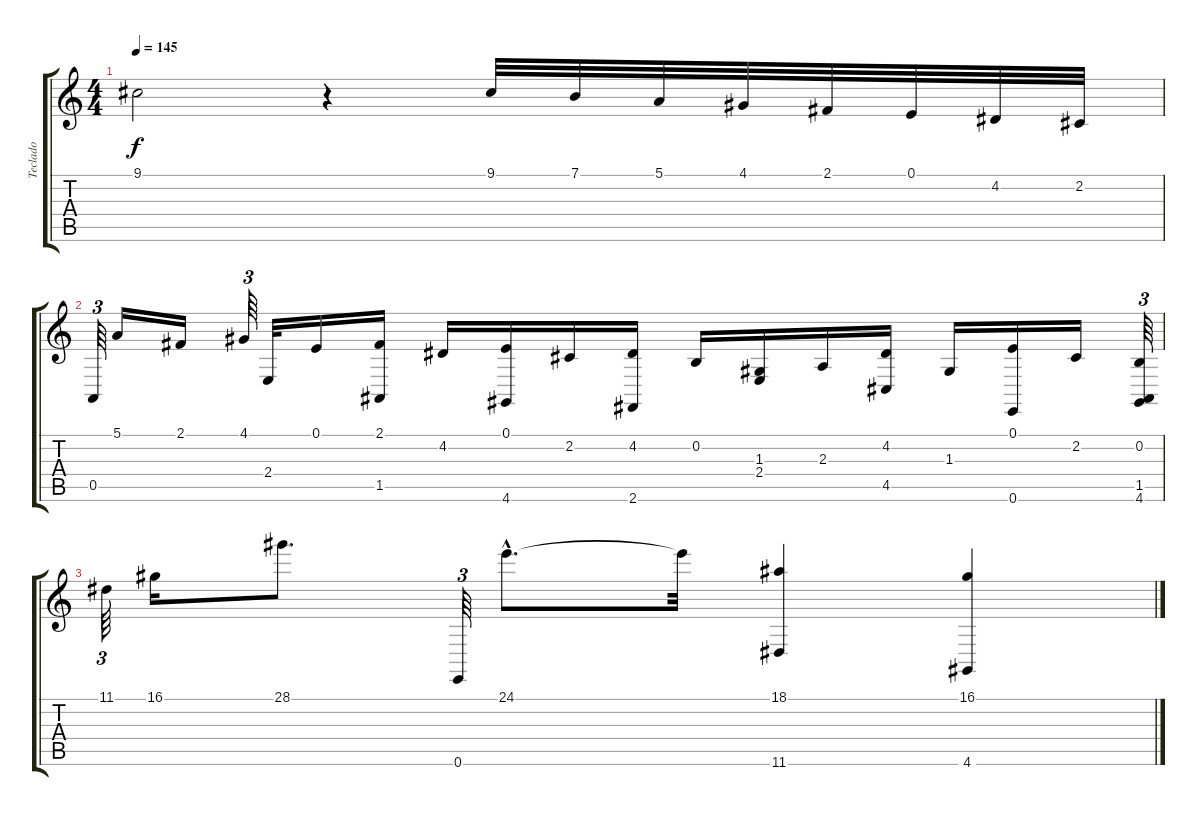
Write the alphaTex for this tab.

\track ("Teclado" "Teclado") {instrument harpsichord}
\staff {score tabs}
\tuning (E4 B3 G3 D3 A2 E2) {hide}
\ts (4 4)
\tempo 145
\clef g2
\ks c
9.1.2{dy f} r.4 9.1.32 7.1.32 5.1.32 4.1.32 2.1.32 0.1.32 4.2.32 2.2.32 |
0.5.64{tu (3 2)} 5.1.16 2.1.16 4.1.64{tu (3 2)} 2.4.32 0.1.16 (2.1 1.5).16 4.2.16 (0.1 4.6).16 2.2.16 (4.2 2.6).16 0.2.16 (1.3 2.4).16 2.3.16 (4.2 4.5).16 1.3.16 (0.1 0.6).16 2.2.16 (0.2 1.5 4.6).64{tu (3 2)} |
11.1.64{tu (3 2)} 16.1.16 28.1.8{d} 0.6.64{tu (3 2)} 24.1{hac}.8{d} 24.1{t}.32 (18.1 11.6).4 (16.1 4.6).4
